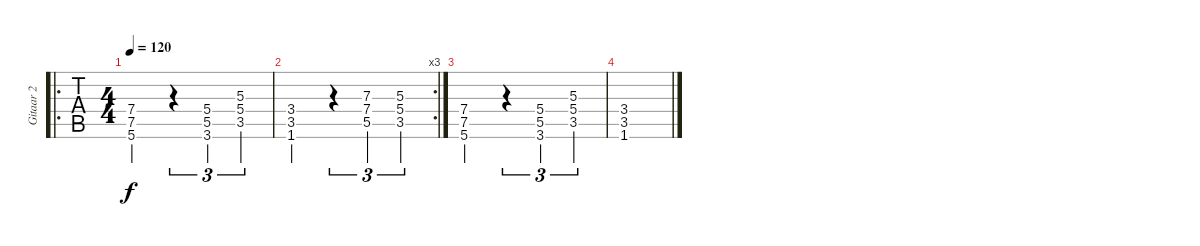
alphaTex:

\track ("Gitaar 2" "Gitaar 2") {instrument overdrivenguitar}
\staff {tabs}
\tuning (E4 B3 G3 D3 A2 E2) {hide}
\ro
\ts (4 4)
\tempo 120
\clef g2
\ks c
(7.4{st} 7.5{st} 5.6{st}).2{dy f} r.4{tu (3 2)} (5.4{st} 5.5{st} 3.6{st}).4{tu (3 2)} (5.3{st} 5.4{st} 3.5{st}).4{tu (3 2)} |
\rc 3
(3.4{st} 3.5{st} 1.6{st}).2 r.4{tu (3 2)} (7.3{st} 7.4{st} 5.5{st}).4{tu (3 2)} (5.3{st} 5.4{st} 3.5{st}).4{tu (3 2)} |
(7.4{st} 7.5{st} 5.6{st}).2 r.4{tu (3 2)} (5.4{st} 5.5{st} 3.6{st}).4{tu (3 2)} (5.3{st} 5.4{st} 3.5{st}).4{tu (3 2)} |
(3.4 3.5 1.6).1
